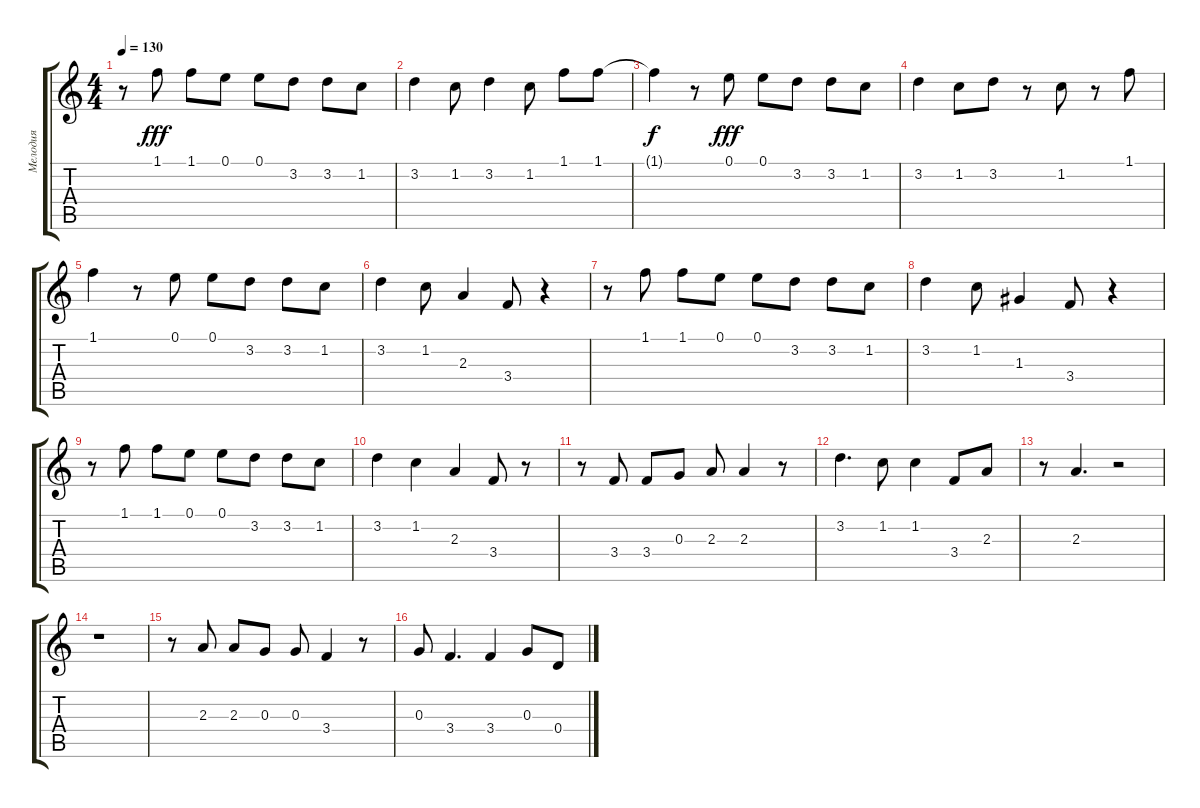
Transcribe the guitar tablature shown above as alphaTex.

\track ("Мелодия" "Мелодия") {instrument electricguitarmuted}
\staff {score tabs}
\tuning (E4 B3 G3 D3 A2 E2) {hide}
\ts (4 4)
\tempo 130
\clef g2
\ks c
r.8{dy fff} 1.1.8 1.1.8 0.1.8 0.1.8 3.2.8 3.2.8 1.2.8 |
3.2.4 1.2.8 3.2.4 1.2.8 1.1.8 1.1.8 |
1.1{t}.4{dy f} r.8 0.1.8{dy fff} 0.1.8 3.2.8 3.2.8 1.2.8 |
3.2.4 1.2.8 3.2.8 r.8 1.2.8 r.8 1.1.8 |
1.1.4 r.8 0.1.8 0.1.8 3.2.8 3.2.8 1.2.8 |
3.2.4 1.2.8 2.3.4 3.4.8 r.4 |
r.8 1.1.8 1.1.8 0.1.8 0.1.8 3.2.8 3.2.8 1.2.8 |
3.2.4 1.2.8 1.3.4 3.4.8 r.4 |
r.8 1.1.8 1.1.8 0.1.8 0.1.8 3.2.8 3.2.8 1.2.8 |
3.2.4 1.2.4 2.3.4 3.4.8 r.8 |
r.8 3.4.8 3.4.8 0.3.8 2.3.8 2.3.4 r.8 |
3.2.4{d} 1.2.8 1.2.4 3.4.8 2.3.8 |
r.8 2.3.4{d} r.2 |
r.1 |
r.8 2.3.8 2.3.8 0.3.8 0.3.8 3.4.4 r.8 |
0.3.8 3.4.4{d} 3.4.4 0.3.8 0.4.8
